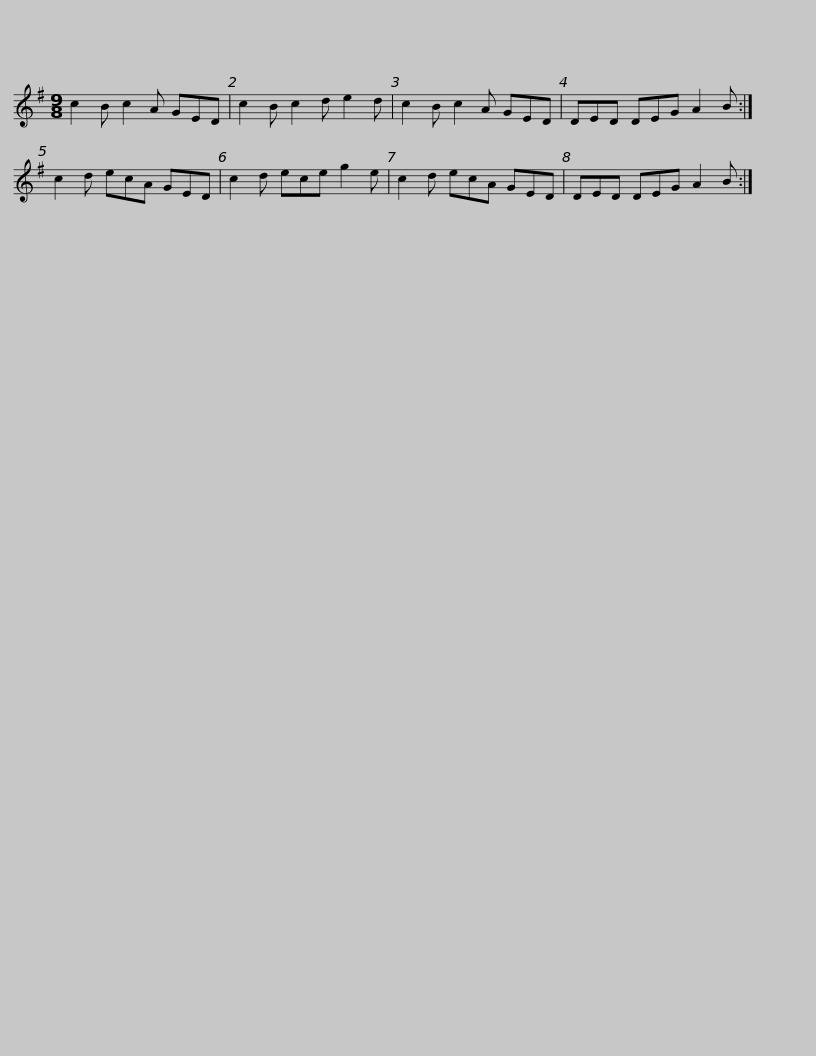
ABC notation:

X:1
L:1/8
M:9/8
I:linebreak $
K:G
V:1 treble
V:1
 c2 B c2 A GED | c2 B c2 d e2 d | c2 B c2 A GED | DED DEG A2 B :| c2 d ecA GED |$ %5
 c2 d ece g2 e | c2 d ecA GED | DED DEG A2 B :| %8
